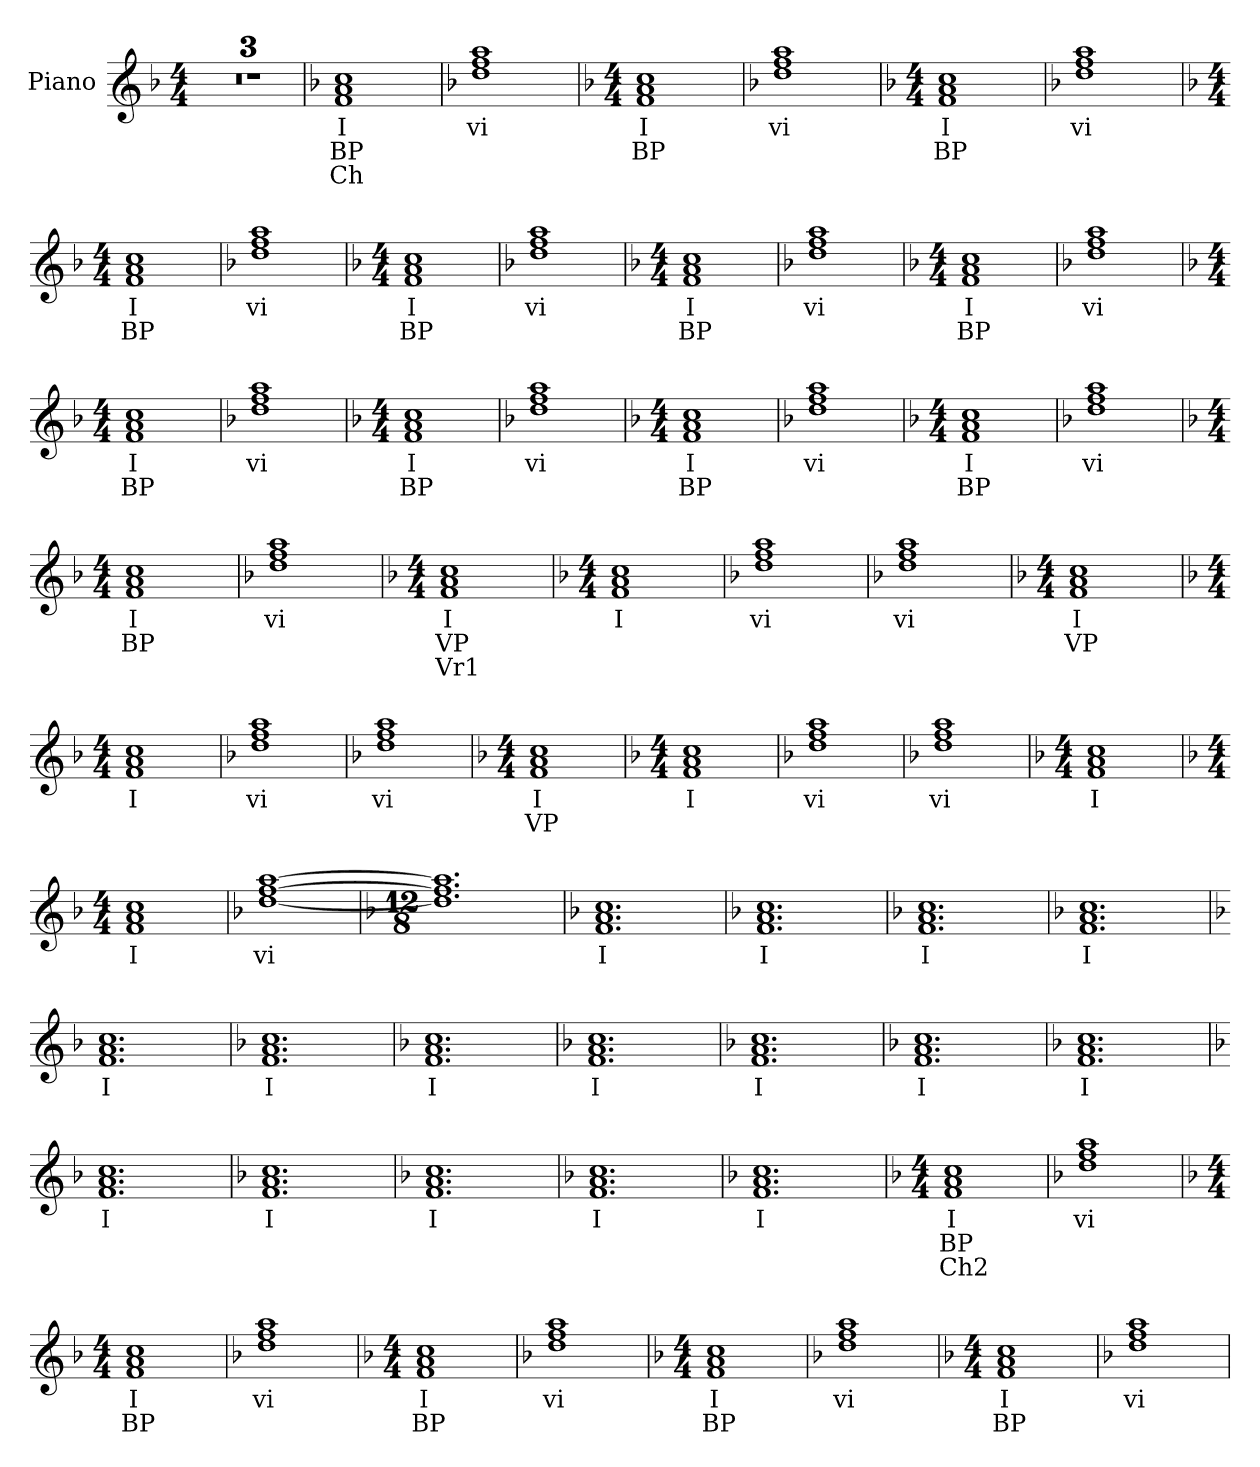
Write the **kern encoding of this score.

**kern	**text	**text	**text
*part1	*part1	*part1	*part1
*staff1	*staff1	*staff1	*staff1
*I"Piano	*	*	*
*I'Pno	*	*	*
*k[b-]	*	*	*
*F:	*	*	*
*M4/4	*	*	*
=	=	=	=
1r	.	.	.
=	=	=	=
*k[b-]	*	*	*
*F:	*	*	*
1r	.	.	.
=	=	=	=
*k[b-]	*	*	*
*F:	*	*	*
*M4/4	*	*	*
1r	.	.	.
=	=	=	=
*k[b-]	*	*	*
*F:	*	*	*
1f 1a 1cc	I	BP	Ch
=	=	=	=
*k[b-]	*	*	*
*F:	*	*	*
1dd 1ff 1aa	vi	.	.
=	=	=	=
*k[b-]	*	*	*
*F:	*	*	*
*M4/4	*	*	*
1f 1a 1cc	I	BP	.
=	=	=	=
*k[b-]	*	*	*
*F:	*	*	*
1dd 1ff 1aa	vi	.	.
=	=	=	=
*k[b-]	*	*	*
*F:	*	*	*
*M4/4	*	*	*
1f 1a 1cc	I	BP	.
=	=	=	=
*k[b-]	*	*	*
*F:	*	*	*
1dd 1ff 1aa	vi	.	.
=	=	=	=
*k[b-]	*	*	*
*F:	*	*	*
*M4/4	*	*	*
1f 1a 1cc	I	BP	.
=	=	=	=
*k[b-]	*	*	*
*F:	*	*	*
1dd 1ff 1aa	vi	.	.
=	=	=	=
*k[b-]	*	*	*
*F:	*	*	*
*M4/4	*	*	*
1f 1a 1cc	I	BP	.
=	=	=	=
*k[b-]	*	*	*
*F:	*	*	*
1dd 1ff 1aa	vi	.	.
=	=	=	=
*k[b-]	*	*	*
*F:	*	*	*
*M4/4	*	*	*
1f 1a 1cc	I	BP	.
=	=	=	=
*k[b-]	*	*	*
*F:	*	*	*
1dd 1ff 1aa	vi	.	.
=	=	=	=
*k[b-]	*	*	*
*F:	*	*	*
*M4/4	*	*	*
1f 1a 1cc	I	BP	.
=	=	=	=
*k[b-]	*	*	*
*F:	*	*	*
1dd 1ff 1aa	vi	.	.
=	=	=	=
*k[b-]	*	*	*
*F:	*	*	*
*M4/4	*	*	*
1f 1a 1cc	I	BP	.
=	=	=	=
*k[b-]	*	*	*
*F:	*	*	*
1dd 1ff 1aa	vi	.	.
=	=	=	=
*k[b-]	*	*	*
*F:	*	*	*
*M4/4	*	*	*
1f 1a 1cc	I	BP	.
=	=	=	=
*k[b-]	*	*	*
*F:	*	*	*
1dd 1ff 1aa	vi	.	.
=	=	=	=
*k[b-]	*	*	*
*F:	*	*	*
*M4/4	*	*	*
1f 1a 1cc	I	BP	.
=	=	=	=
*k[b-]	*	*	*
*F:	*	*	*
1dd 1ff 1aa	vi	.	.
=	=	=	=
*k[b-]	*	*	*
*F:	*	*	*
*M4/4	*	*	*
1f 1a 1cc	I	BP	.
=	=	=	=
*k[b-]	*	*	*
*F:	*	*	*
1dd 1ff 1aa	vi	.	.
=	=	=	=
*k[b-]	*	*	*
*F:	*	*	*
*M4/4	*	*	*
1f 1a 1cc	I	BP	.
=	=	=	=
*k[b-]	*	*	*
*F:	*	*	*
1dd 1ff 1aa	vi	.	.
=	=	=	=
*k[b-]	*	*	*
*F:	*	*	*
*M4/4	*	*	*
1f 1a 1cc	I	VP	Vr1
=	=	=	=
*k[b-]	*	*	*
*F:	*	*	*
*M4/4	*	*	*
1f 1a 1cc	I	.	.
=	=	=	=
*k[b-]	*	*	*
*F:	*	*	*
1dd 1ff 1aa	vi	.	.
=	=	=	=
*k[b-]	*	*	*
*F:	*	*	*
1dd 1ff 1aa	vi	.	.
=	=	=	=
*k[b-]	*	*	*
*F:	*	*	*
*M4/4	*	*	*
1f 1a 1cc	I	VP	.
=	=	=	=
*k[b-]	*	*	*
*F:	*	*	*
*M4/4	*	*	*
1f 1a 1cc	I	.	.
=	=	=	=
*k[b-]	*	*	*
*F:	*	*	*
1dd 1ff 1aa	vi	.	.
=	=	=	=
*k[b-]	*	*	*
*F:	*	*	*
1dd 1ff 1aa	vi	.	.
=	=	=	=
*k[b-]	*	*	*
*F:	*	*	*
*M4/4	*	*	*
1f 1a 1cc	I	VP	.
=	=	=	=
*k[b-]	*	*	*
*F:	*	*	*
*M4/4	*	*	*
1f 1a 1cc	I	.	.
=	=	=	=
*k[b-]	*	*	*
*F:	*	*	*
1dd 1ff 1aa	vi	.	.
=	=	=	=
*k[b-]	*	*	*
*F:	*	*	*
1dd 1ff 1aa	vi	.	.
=	=	=	=
*k[b-]	*	*	*
*F:	*	*	*
*M4/4	*	*	*
1f 1a 1cc	I	.	.
=	=	=	=
*k[b-]	*	*	*
*F:	*	*	*
*M4/4	*	*	*
1f 1a 1cc	I	.	.
=	=	=	=
*k[b-]	*	*	*
*F:	*	*	*
[1dd [1ff [1aa	vi	.	.
=	=	=	=
*k[b-]	*	*	*
*F:	*	*	*
*M12/8	*	*	*
1.dd] 1.ff] 1.aa]	.	.	.
=	=	=	=
*k[b-]	*	*	*
*F:	*	*	*
1.f 1.a 1.cc	I	.	.
=	=	=	=
*k[b-]	*	*	*
*F:	*	*	*
1.f 1.a 1.cc	I	.	.
=	=	=	=
*k[b-]	*	*	*
*F:	*	*	*
1.f 1.a 1.cc	I	.	.
=	=	=	=
*k[b-]	*	*	*
*F:	*	*	*
1.f 1.a 1.cc	I	.	.
=	=	=	=
*k[b-]	*	*	*
*F:	*	*	*
1.f 1.a 1.cc	I	.	.
=	=	=	=
*k[b-]	*	*	*
*F:	*	*	*
1.f 1.a 1.cc	I	.	.
=	=	=	=
*k[b-]	*	*	*
*F:	*	*	*
1.f 1.a 1.cc	I	.	.
=	=	=	=
*k[b-]	*	*	*
*F:	*	*	*
1.f 1.a 1.cc	I	.	.
=	=	=	=
*k[b-]	*	*	*
*F:	*	*	*
1.f 1.a 1.cc	I	.	.
=	=	=	=
*k[b-]	*	*	*
*F:	*	*	*
1.f 1.a 1.cc	I	.	.
=	=	=	=
*k[b-]	*	*	*
*F:	*	*	*
1.f 1.a 1.cc	I	.	.
=	=	=	=
*k[b-]	*	*	*
*F:	*	*	*
1.f 1.a 1.cc	I	.	.
=	=	=	=
*k[b-]	*	*	*
*F:	*	*	*
1.f 1.a 1.cc	I	.	.
=	=	=	=
*k[b-]	*	*	*
*F:	*	*	*
1.f 1.a 1.cc	I	.	.
=	=	=	=
*k[b-]	*	*	*
*F:	*	*	*
1.f 1.a 1.cc	I	.	.
=	=	=	=
*k[b-]	*	*	*
*F:	*	*	*
1.f 1.a 1.cc	I	.	.
=	=	=	=
*k[b-]	*	*	*
*F:	*	*	*
*M4/4	*	*	*
1f 1a 1cc	I	BP	Ch2
=	=	=	=
*k[b-]	*	*	*
*F:	*	*	*
1dd 1ff 1aa	vi	.	.
=	=	=	=
*k[b-]	*	*	*
*F:	*	*	*
*M4/4	*	*	*
1f 1a 1cc	I	BP	.
=	=	=	=
*k[b-]	*	*	*
*F:	*	*	*
1dd 1ff 1aa	vi	.	.
=	=	=	=
*k[b-]	*	*	*
*F:	*	*	*
*M4/4	*	*	*
1f 1a 1cc	I	BP	.
=	=	=	=
*k[b-]	*	*	*
*F:	*	*	*
1dd 1ff 1aa	vi	.	.
=	=	=	=
*k[b-]	*	*	*
*F:	*	*	*
*M4/4	*	*	*
1f 1a 1cc	I	BP	.
=	=	=	=
*k[b-]	*	*	*
*F:	*	*	*
1dd 1ff 1aa	vi	.	.
=	=	=	=
*k[b-]	*	*	*
*F:	*	*	*
*M4/4	*	*	*
1f 1a 1cc	I	BP	.
=	=	=	=
*k[b-]	*	*	*
*F:	*	*	*
1dd 1ff 1aa	vi	.	.
=	=	=	=
*-	*-	*-	*-
